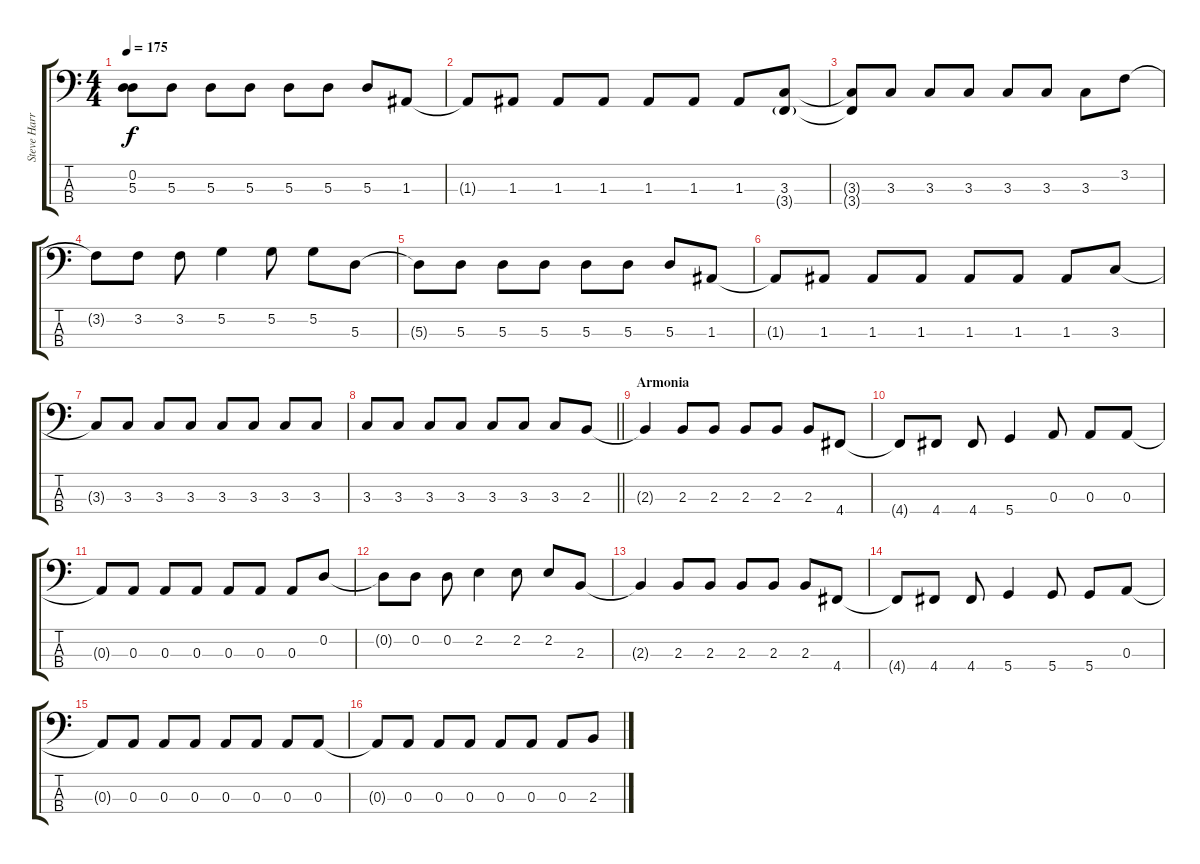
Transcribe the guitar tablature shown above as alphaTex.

\track ("Steve Harris" "Steve Harr") {instrument electricbassfinger}
\staff {score tabs}
\tuning (G2 D2 A1 D1) {hide}
\ts (4 4)
\tempo 175
\clef f4
\ks c
(0.2 5.3{t}).8{dy f} 5.3.8 5.3.8 5.3.8 5.3.8 5.3.8 5.3.8 1.3.8 |
1.3{t}.8 1.3.8 1.3.8 1.3.8 1.3.8 1.3.8 1.3.8 (3.3 3.4{g}).8 |
(3.3{t} 3.4{t}).8 3.3.8 3.3.8 3.3.8 3.3.8 3.3.8 3.3.8 3.2.8 |
3.2{t}.8 3.2.8 3.2.8 5.2.4 5.2.8 5.2.8 5.3.8 |
5.3{t}.8 5.3.8 5.3.8 5.3.8 5.3.8 5.3.8 5.3.8 1.3.8 |
1.3{t}.8 1.3.8 1.3.8 1.3.8 1.3.8 1.3.8 1.3.8 3.3.8 |
3.3{t}.8 3.3.8 3.3.8 3.3.8 3.3.8 3.3.8 3.3.8 3.3.8 |
\barLineRight lightlight
3.3.8 3.3.8 3.3.8 3.3.8 3.3.8 3.3.8 3.3.8 2.3.8 |
\section ("" "Armonia")
2.3{t}.4 2.3.8 2.3.8 2.3.8 2.3.8 2.3.8 4.4.8 |
4.4{t}.8 4.4.8 4.4.8 5.4.4 0.3.8 0.3.8 0.3.8 |
0.3{t}.8 0.3.8 0.3.8 0.3.8 0.3.8 0.3.8 0.3.8 0.2.8 |
0.2{t}.8 0.2.8 0.2.8 2.2.4 2.2.8 2.2.8 2.3.8 |
2.3{t}.4 2.3.8 2.3.8 2.3.8 2.3.8 2.3.8 4.4.8 |
4.4{t}.8 4.4.8 4.4.8 5.4.4 5.4.8 5.4.8 0.3.8 |
0.3{t}.8 0.3.8 0.3.8 0.3.8 0.3.8 0.3.8 0.3.8 0.3.8 |
0.3{t}.8 0.3.8 0.3.8 0.3.8 0.3.8 0.3.8 0.3.8 2.3.8
